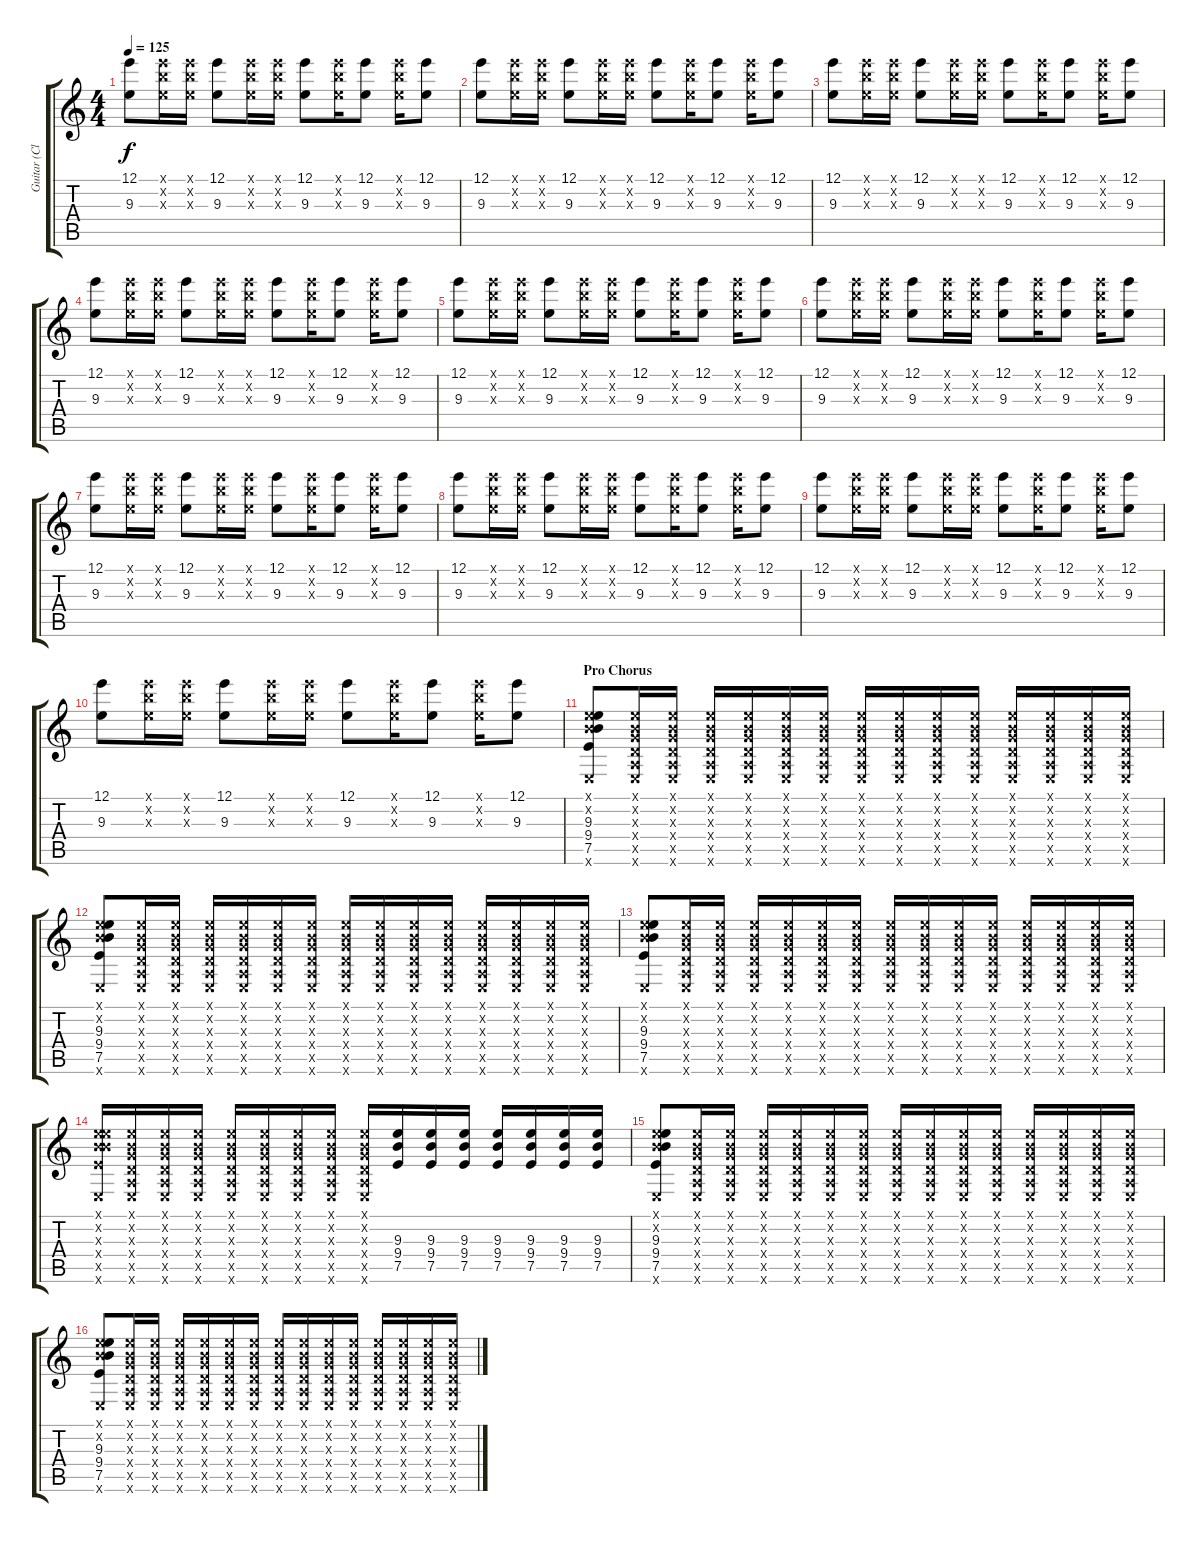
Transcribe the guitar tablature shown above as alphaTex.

\track ("Guitar (Clean + Distortion)" "Guitar (Cl") {instrument distortionguitar}
\staff {score tabs}
\tuning (E4 B3 G3 D3 A2 E2) {hide}
\ts (4 4)
\tempo 125
\clef g2
\ks c
(12.1 9.3).8{dy f} (12.1{x} 12.2{x} 9.3{x}).16 (12.1{x} 12.2{x} 9.3{x}).16 (12.1 9.3).8 (12.1{x} 12.2{x} 9.3{x}).16 (12.1{x} 12.2{x} 9.3{x}).16 (12.1 9.3).8 (12.1{x} 12.2{x} 9.3{x}).16 (12.1 9.3).8 (12.1{x} 12.2{x} 9.3{x}).16 (12.1 9.3).8 |
(12.1 9.3).8 (12.1{x} 12.2{x} 9.3{x}).16 (12.1{x} 12.2{x} 9.3{x}).16 (12.1 9.3).8 (12.1{x} 12.2{x} 9.3{x}).16 (12.1{x} 12.2{x} 9.3{x}).16 (12.1 9.3).8 (12.1{x} 12.2{x} 9.3{x}).16 (12.1 9.3).8 (12.1{x} 12.2{x} 9.3{x}).16 (12.1 9.3).8 |
(12.1 9.3).8 (12.1{x} 12.2{x} 9.3{x}).16 (12.1{x} 12.2{x} 9.3{x}).16 (12.1 9.3).8 (12.1{x} 12.2{x} 9.3{x}).16 (12.1{x} 12.2{x} 9.3{x}).16 (12.1 9.3).8 (12.1{x} 12.2{x} 9.3{x}).16 (12.1 9.3).8 (12.1{x} 12.2{x} 9.3{x}).16 (12.1 9.3).8 |
(12.1 9.3).8 (12.1{x} 12.2{x} 9.3{x}).16 (12.1{x} 12.2{x} 9.3{x}).16 (12.1 9.3).8 (12.1{x} 12.2{x} 9.3{x}).16 (12.1{x} 12.2{x} 9.3{x}).16 (12.1 9.3).8 (12.1{x} 12.2{x} 9.3{x}).16 (12.1 9.3).8 (12.1{x} 12.2{x} 9.3{x}).16 (12.1 9.3).8 |
(12.1 9.3).8 (12.1{x} 12.2{x} 9.3{x}).16 (12.1{x} 12.2{x} 9.3{x}).16 (12.1 9.3).8 (12.1{x} 12.2{x} 9.3{x}).16 (12.1{x} 12.2{x} 9.3{x}).16 (12.1 9.3).8 (12.1{x} 12.2{x} 9.3{x}).16 (12.1 9.3).8 (12.1{x} 12.2{x} 9.3{x}).16 (12.1 9.3).8 |
(12.1 9.3).8 (12.1{x} 12.2{x} 9.3{x}).16 (12.1{x} 12.2{x} 9.3{x}).16 (12.1 9.3).8 (12.1{x} 12.2{x} 9.3{x}).16 (12.1{x} 12.2{x} 9.3{x}).16 (12.1 9.3).8 (12.1{x} 12.2{x} 9.3{x}).16 (12.1 9.3).8 (12.1{x} 12.2{x} 9.3{x}).16 (12.1 9.3).8 |
(12.1 9.3).8 (12.1{x} 12.2{x} 9.3{x}).16 (12.1{x} 12.2{x} 9.3{x}).16 (12.1 9.3).8 (12.1{x} 12.2{x} 9.3{x}).16 (12.1{x} 12.2{x} 9.3{x}).16 (12.1 9.3).8 (12.1{x} 12.2{x} 9.3{x}).16 (12.1 9.3).8 (12.1{x} 12.2{x} 9.3{x}).16 (12.1 9.3).8 |
(12.1 9.3).8 (12.1{x} 12.2{x} 9.3{x}).16 (12.1{x} 12.2{x} 9.3{x}).16 (12.1 9.3).8 (12.1{x} 12.2{x} 9.3{x}).16 (12.1{x} 12.2{x} 9.3{x}).16 (12.1 9.3).8 (12.1{x} 12.2{x} 9.3{x}).16 (12.1 9.3).8 (12.1{x} 12.2{x} 9.3{x}).16 (12.1 9.3).8 |
(12.1 9.3).8 (12.1{x} 12.2{x} 9.3{x}).16 (12.1{x} 12.2{x} 9.3{x}).16 (12.1 9.3).8 (12.1{x} 12.2{x} 9.3{x}).16 (12.1{x} 12.2{x} 9.3{x}).16 (12.1 9.3).8 (12.1{x} 12.2{x} 9.3{x}).16 (12.1 9.3).8 (12.1{x} 12.2{x} 9.3{x}).16 (12.1 9.3).8 |
(12.1 9.3).8 (12.1{x} 12.2{x} 9.3{x}).16 (12.1{x} 12.2{x} 9.3{x}).16 (12.1 9.3).8 (12.1{x} 12.2{x} 9.3{x}).16 (12.1{x} 12.2{x} 9.3{x}).16 (12.1 9.3).8 (12.1{x} 12.2{x} 9.3{x}).16 (12.1 9.3).8 (12.1{x} 12.2{x} 9.3{x}).16 (12.1 9.3).8 |
\section ("" "Pro Chorus")
(0.1{x} 0.2{x} 9.3 9.4 7.5 0.6{x}).8 (0.1{x} 0.2{x} 0.3{x} 0.4{x} 0.5{x} 0.6{x}).16 (0.1{x} 0.2{x} 0.3{x} 0.4{x} 0.5{x} 0.6{x}).16 (0.1{x} 0.2{x} 0.3{x} 0.4{x} 0.5{x} 0.6{x}).16 (0.1{x} 0.2{x} 0.3{x} 0.4{x} 0.5{x} 0.6{x}).16 (0.1{x} 0.2{x} 0.3{x} 0.4{x} 0.5{x} 0.6{x}).16 (0.1{x} 0.2{x} 0.3{x} 0.4{x} 0.5{x} 0.6{x}).16 (0.1{x} 0.2{x} 0.3{x} 0.4{x} 0.5{x} 0.6{x}).16 (0.1{x} 0.2{x} 0.3{x} 0.4{x} 0.5{x} 0.6{x}).16 (0.1{x} 0.2{x} 0.3{x} 0.4{x} 0.5{x} 0.6{x}).16 (0.1{x} 0.2{x} 0.3{x} 0.4{x} 0.5{x} 0.6{x}).16 (0.1{x} 0.2{x} 0.3{x} 0.4{x} 0.5{x} 0.6{x}).16 (0.1{x} 0.2{x} 0.3{x} 0.4{x} 0.5{x} 0.6{x}).16 (0.1{x} 0.2{x} 0.3{x} 0.4{x} 0.5{x} 0.6{x}).16 (0.1{x} 0.2{x} 0.3{x} 0.4{x} 0.5{x} 0.6{x}).16 |
(0.1{x} 0.2{x} 9.3 9.4 7.5 0.6{x}).8 (0.1{x} 0.2{x} 0.3{x} 0.4{x} 0.5{x} 0.6{x}).16 (0.1{x} 0.2{x} 0.3{x} 0.4{x} 0.5{x} 0.6{x}).16 (0.1{x} 0.2{x} 0.3{x} 0.4{x} 0.5{x} 0.6{x}).16 (0.1{x} 0.2{x} 0.3{x} 0.4{x} 0.5{x} 0.6{x}).16 (0.1{x} 0.2{x} 0.3{x} 0.4{x} 0.5{x} 0.6{x}).16 (0.1{x} 0.2{x} 0.3{x} 0.4{x} 0.5{x} 0.6{x}).16 (0.1{x} 0.2{x} 0.3{x} 0.4{x} 0.5{x} 0.6{x}).16 (0.1{x} 0.2{x} 0.3{x} 0.4{x} 0.5{x} 0.6{x}).16 (0.1{x} 0.2{x} 0.3{x} 0.4{x} 0.5{x} 0.6{x}).16 (0.1{x} 0.2{x} 0.3{x} 0.4{x} 0.5{x} 0.6{x}).16 (0.1{x} 0.2{x} 0.3{x} 0.4{x} 0.5{x} 0.6{x}).16 (0.1{x} 0.2{x} 0.3{x} 0.4{x} 0.5{x} 0.6{x}).16 (0.1{x} 0.2{x} 0.3{x} 0.4{x} 0.5{x} 0.6{x}).16 (0.1{x} 0.2{x} 0.3{x} 0.4{x} 0.5{x} 0.6{x}).16 |
(0.1{x} 0.2{x} 9.3 9.4 7.5 0.6{x}).8 (0.1{x} 0.2{x} 0.3{x} 0.4{x} 0.5{x} 0.6{x}).16 (0.1{x} 0.2{x} 0.3{x} 0.4{x} 0.5{x} 0.6{x}).16 (0.1{x} 0.2{x} 0.3{x} 0.4{x} 0.5{x} 0.6{x}).16 (0.1{x} 0.2{x} 0.3{x} 0.4{x} 0.5{x} 0.6{x}).16 (0.1{x} 0.2{x} 0.3{x} 0.4{x} 0.5{x} 0.6{x}).16 (0.1{x} 0.2{x} 0.3{x} 0.4{x} 0.5{x} 0.6{x}).16 (0.1{x} 0.2{x} 0.3{x} 0.4{x} 0.5{x} 0.6{x}).16 (0.1{x} 0.2{x} 0.3{x} 0.4{x} 0.5{x} 0.6{x}).16 (0.1{x} 0.2{x} 0.3{x} 0.4{x} 0.5{x} 0.6{x}).16 (0.1{x} 0.2{x} 0.3{x} 0.4{x} 0.5{x} 0.6{x}).16 (0.1{x} 0.2{x} 0.3{x} 0.4{x} 0.5{x} 0.6{x}).16 (0.1{x} 0.2{x} 0.3{x} 0.4{x} 0.5{x} 0.6{x}).16 (0.1{x} 0.2{x} 0.3{x} 0.4{x} 0.5{x} 0.6{x}).16 (0.1{x} 0.2{x} 0.3{x} 0.4{x} 0.5{x} 0.6{x}).16 |
(0.1{x} 0.2{x} 9.3{x} 9.4{x} 7.5{x} 0.6{x}).16 (0.1{x} 0.2{x} 0.3{x} 0.4{x} 0.5{x} 0.6{x}).16 (0.1{x} 0.2{x} 0.3{x} 0.4{x} 0.5{x} 0.6{x}).16 (0.1{x} 0.2{x} 0.3{x} 0.4{x} 0.5{x} 0.6{x}).16 (0.1{x} 0.2{x} 0.3{x} 0.4{x} 0.5{x} 0.6{x}).16 (0.1{x} 0.2{x} 0.3{x} 0.4{x} 0.5{x} 0.6{x}).16 (0.1{x} 0.2{x} 0.3{x} 0.4{x} 0.5{x} 0.6{x}).16 (0.1{x} 0.2{x} 0.3{x} 0.4{x} 0.5{x} 0.6{x}).16 (0.1{x} 0.2{x} 0.3{x} 0.4{x} 0.5{x} 0.6{x}).16 (9.3 9.4 7.5).16 (9.3 9.4 7.5).16 (9.3 9.4 7.5).16 (9.3 9.4 7.5).16 (9.3 9.4 7.5).16 (9.3 9.4 7.5).16 (9.3 9.4 7.5).16 |
(0.1{x} 0.2{x} 9.3 9.4 7.5 0.6{x}).8 (0.1{x} 0.2{x} 0.3{x} 0.4{x} 0.5{x} 0.6{x}).16 (0.1{x} 0.2{x} 0.3{x} 0.4{x} 0.5{x} 0.6{x}).16 (0.1{x} 0.2{x} 0.3{x} 0.4{x} 0.5{x} 0.6{x}).16 (0.1{x} 0.2{x} 0.3{x} 0.4{x} 0.5{x} 0.6{x}).16 (0.1{x} 0.2{x} 0.3{x} 0.4{x} 0.5{x} 0.6{x}).16 (0.1{x} 0.2{x} 0.3{x} 0.4{x} 0.5{x} 0.6{x}).16 (0.1{x} 0.2{x} 0.3{x} 0.4{x} 0.5{x} 0.6{x}).16 (0.1{x} 0.2{x} 0.3{x} 0.4{x} 0.5{x} 0.6{x}).16 (0.1{x} 0.2{x} 0.3{x} 0.4{x} 0.5{x} 0.6{x}).16 (0.1{x} 0.2{x} 0.3{x} 0.4{x} 0.5{x} 0.6{x}).16 (0.1{x} 0.2{x} 0.3{x} 0.4{x} 0.5{x} 0.6{x}).16 (0.1{x} 0.2{x} 0.3{x} 0.4{x} 0.5{x} 0.6{x}).16 (0.1{x} 0.2{x} 0.3{x} 0.4{x} 0.5{x} 0.6{x}).16 (0.1{x} 0.2{x} 0.3{x} 0.4{x} 0.5{x} 0.6{x}).16 |
(0.1{x} 0.2{x} 9.3 9.4 7.5 0.6{x}).8 (0.1{x} 0.2{x} 0.3{x} 0.4{x} 0.5{x} 0.6{x}).16 (0.1{x} 0.2{x} 0.3{x} 0.4{x} 0.5{x} 0.6{x}).16 (0.1{x} 0.2{x} 0.3{x} 0.4{x} 0.5{x} 0.6{x}).16 (0.1{x} 0.2{x} 0.3{x} 0.4{x} 0.5{x} 0.6{x}).16 (0.1{x} 0.2{x} 0.3{x} 0.4{x} 0.5{x} 0.6{x}).16 (0.1{x} 0.2{x} 0.3{x} 0.4{x} 0.5{x} 0.6{x}).16 (0.1{x} 0.2{x} 0.3{x} 0.4{x} 0.5{x} 0.6{x}).16 (0.1{x} 0.2{x} 0.3{x} 0.4{x} 0.5{x} 0.6{x}).16 (0.1{x} 0.2{x} 0.3{x} 0.4{x} 0.5{x} 0.6{x}).16 (0.1{x} 0.2{x} 0.3{x} 0.4{x} 0.5{x} 0.6{x}).16 (0.1{x} 0.2{x} 0.3{x} 0.4{x} 0.5{x} 0.6{x}).16 (0.1{x} 0.2{x} 0.3{x} 0.4{x} 0.5{x} 0.6{x}).16 (0.1{x} 0.2{x} 0.3{x} 0.4{x} 0.5{x} 0.6{x}).16 (0.1{x} 0.2{x} 0.3{x} 0.4{x} 0.5{x} 0.6{x}).16
